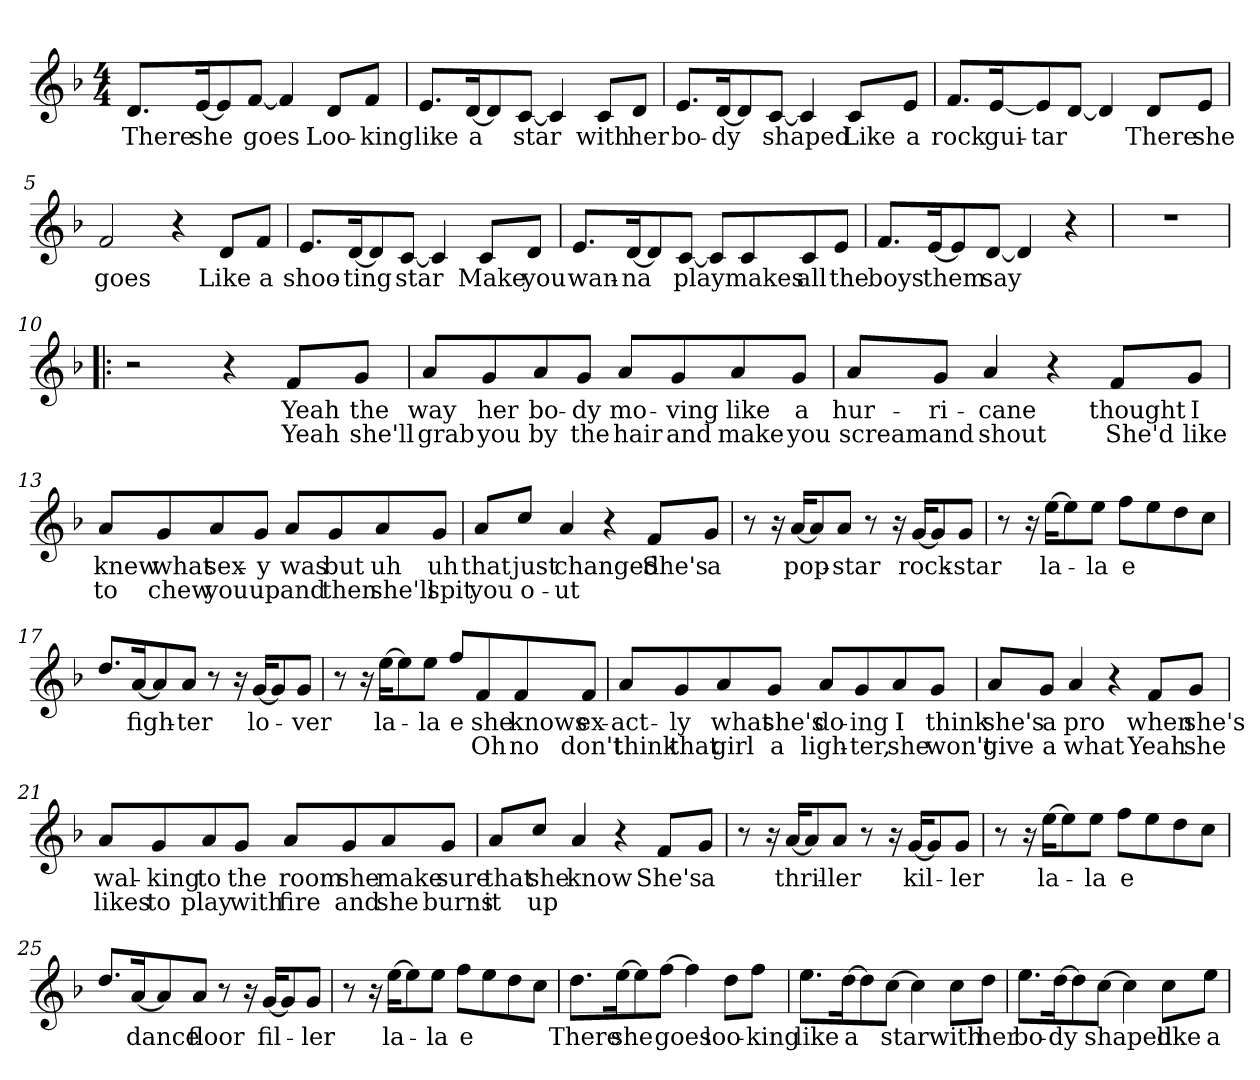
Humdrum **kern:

**kern	**text	**text
*part1	*part1	*part1
*staff1	*staff1	*staff1
*clefG2	*	*
*k[b-]	*	*
*F:	*	*
*M4/4	*	*
=1	=1	=1
8.d/L	There	.
[16e/K	she	.
8e/]	.	.
[8f/J	goes	.
4f/]	.	.
8d/L	Loo-	.
8f/J	-king	.
=2	=2	=2
8.e/L	like	.
[16d/K	a	.
8d/]	.	.
[8c/J	star	.
4c/]	.	.
8c/L	with	.
8d/J	her	.
=3	=3	=3
8.e/L	bo-	.
[16d/K	-dy	.
8d/]	.	.
[8c/J	shaped	.
4c/]	.	.
8c/L	Like	.
8e/J	a	.
!!LO:LB:g=z
=4	=4	=4
8.f/L	rock	.
[16e/K	gui-	.
8e/]	-tar	.
[8d/J	.	.
4d/]	.	.
8d/L	There	.
8e/J	she	.
=5	=5	=5
2f/	goes	.
4r	.	.
8d/L	Like	.
8f/J	a	.
=6	=6	=6
8.e/L	shoo-	.
[16d/K	-ting	.
8d/]	.	.
[8c/J	star	.
4c/]	.	.
8c/L	Make	.
8d/J	you	.
!!LO:LB:g=z
=7	=7	=7
8.e/L	wan-	.
[16d/K	-na	.
8d/]	.	.
[8c/J	play	.
8c/L]	.	.
8c/	makes	.
8c/	all	.
8e/J	the	.
=8	=8	=8
8.f/L	boys	.
[16e/K	them	.
8e/]	.	.
[8d/J	say	.
4d/]	.	.
4r	.	.
=9	=9	=9
1r	.	.
=10!|:	=10!|:	=10!|:
2r	.	.
4r	.	.
8f/L	Yeah	Yeah
8g/J	the	she'll
!!LO:LB:g=z
=11	=11	=11
8a/L	way	grab
8g/	her	you
8a/	bo-	by
8g/J	-dy	the
8a/L	mo-	hair
8g/	-ving	and
8a/	like	make
8g/J	a	you
=12	=12	=12
8a/L	hur-	scream
8g/J	-ri-	and
4a/	-cane	shout
4r	.	.
8f/L	thought	She'd
8g/J	I	like
!!LO:LB:g=z
=13	=13	=13
8a/L	knew	to
8g/	what	chew
8a/	sex-	you
8g/J	-y	up
8a/L	was	and
8g/	but	then
8a/	uh	she'll
8g/J	uh	spit
=14	=14	=14
8a/L	that	you
8cc/J	just	o-
4a/	changed	-ut
4r	.	.
8f/L	She's	.
8g/J	a	.
!!LO:LB:g=z
=15	=15	=15
8r	.	.
16r	.	.
[16a/KL	pop-	.
8a/]	.	.
8a/J	-star	.
8r	.	.
16r	.	.
[16g/KL	rock-	.
8g/]	.	.
8g/J	-star	.
=16	=16	=16
8r	.	.
16r	.	.
[16ee\KL	la-	.
8ee\]	.	.
8ee\J	-la	.
8ff\L	-e	.
8ee\	.	.
8dd\	.	.
8cc\J	.	.
=17	=17	=17
8.dd/L	.	.
[16a/K	figh-	.
8a/]	.	.
8a/J	-ter	.
8r	.	.
16r	.	.
[16g/KL	lo-	.
8g/]	.	.
8g/J	-ver	.
!!LO:LB:g=z
=18	=18	=18
8r	.	.
16r	.	.
[16ee\KL	la-	.
8ee\]	.	.
8ee\J	-la	.
8ff/L	e	.
8f/	she	Oh
8f/	knows	no
8f/J	ex-	don't
=19	=19	=19
8a/L	-act-	think
8g/	-ly	that
8a/	what	girl
8g/J	she's	a
8a/L	do-	ligh-
8g/	-ing	-ter,
8a/	I	she
8g/J	think	won't
!!LO:LB:g=z
=20	=20	=20
8a/L	she's	give
8g/J	a	a
4a/	pro	what
4r	.	.
8f/L	when	Yeah
8g/J	she's	she
=21	=21	=21
8a/L	wal-	likes
8g/	-king	to
8a/	to	play
8g/J	the	with
8a/L	room	fire
8g/	she	and
8a/	make	she
8g/J	sure	burns
!!LO:LB:g=z
=22	=22	=22
8a/L	that	it
8cc/J	she	up
4a/	know	.
4r	.	.
8f/L	She's	.
8g/J	a	.
=23	=23	=23
8r	.	.
16r	.	.
[16a/KL	thril-	.
8a/]	.	.
8a/J	-ler	.
8r	.	.
16r	.	.
[16g/KL	kil-	.
8g/]	.	.
8g/J	-ler	.
=24	=24	=24
8r	.	.
16r	.	.
[16ee\KL	la-	.
8ee\]	.	.
8ee\J	-la	.
8ff\L	e	.
8ee\	.	.
8dd\	.	.
8cc\J	.	.
!!LO:PB:g=z
=25	=25	=25
8.dd/L	.	.
[16a/K	dance	.
8a/]	.	.
8a/J	-floor	.
8r	.	.
16r	.	.
[16g/KL	fil-	.
8g/]	.	.
8g/J	-ler	.
=26	=26	=26
8r	.	.
16r	.	.
[16ee\KL	la-	.
8ee\]	.	.
8ee\J	-la	.
8ff\L	e	.
8ee\	.	.
8dd\	.	.
8cc\J	.	.
=27	=27	=27
8.dd\L	There	.
[16ee\K	she	.
8ee\]	.	.
[8ff\J	goes	.
4ff\]	.	.
8dd\L	loo-	.
8ff\J	-king	.
!!LO:LB:g=z
=28	=28	=28
8.ee\L	like	.
[16dd\K	a	.
8dd\]	.	.
[8cc\J	star	.
4cc\]	.	.
8cc\L	with	.
8dd\J	her	.
=29	=29	=29
8.ee\L	bo-	.
[16dd\K	-dy	.
8dd\]	.	.
[8cc\J	shaped	.
4cc\]	.	.
8cc\L	like	.
8ee\J	a	.
=	=	=
*-	*-	*-
